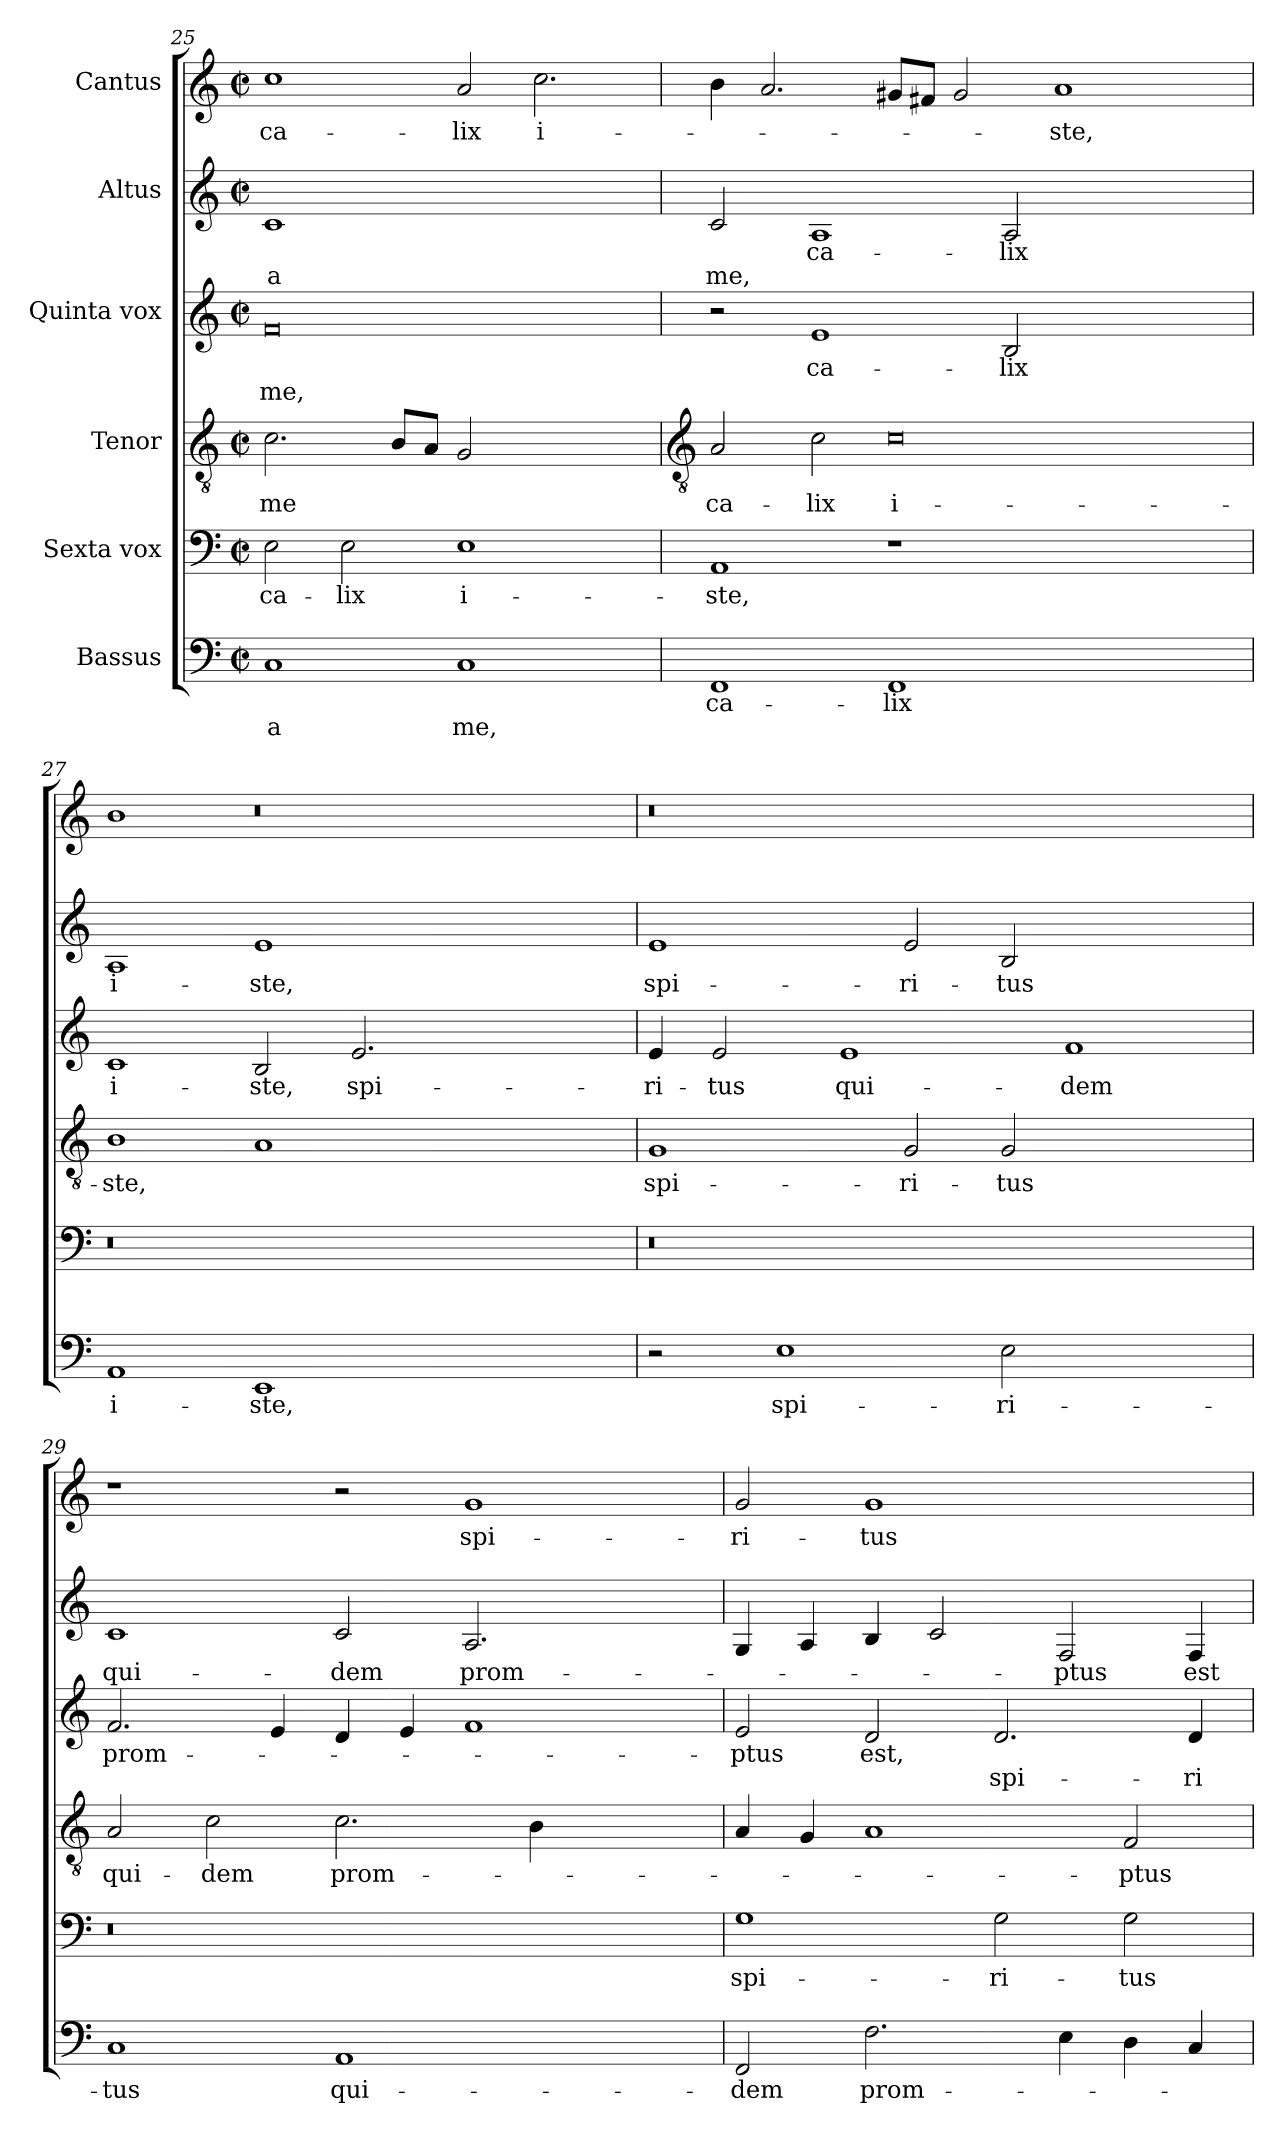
**kern	**text	**text	**kern	**text	**kern	**text	**kern	**text	**text	**kern	**text	**text	**kern	**text
*part6	*part6	*part6	*part5	*part5	*part4	*part4	*part3	*part3	*part3	*part2	*part2	*part2	*part1	*part1
*staff6	*staff6	*staff6	*staff5	*staff5	*staff4	*staff4	*staff3	*staff3	*staff3	*staff2	*staff2	*staff2	*staff1	*staff1
*I"Bassus	*	*	*I"Sexta vox	*	*I"Tenor	*	*I"Quinta vox	*	*	*I"Altus	*	*	*I"Cantus	*
!!LO:LB:g=z
*clefF4	*	*	*clefF4	*	*clefGv2	*	*clefG2	*	*	*clefG2	*	*	*clefG2	*
*k[]	*	*	*k[]	*	*k[]	*	*k[]	*	*	*k[]	*	*	*k[]	*
*C:	*	*	*C:	*	*C:	*	*C:	*	*	*C:	*	*	*C:	*
*M4/2	*	*	*M4/2	*	*M4/2	*	*M4/2	*	*	*M4/2	*	*	*M4/2	*
*met(c|)	*	*	*met(c|)	*	*met(c|)	*	*met(c|)	*	*	*met(c|)	*	*	*met(c|)	*
=25	=25	=25	=25	=25	=25	=25	=25	=25	=25	=25	=25	=25	=25	=25
!	!	!LO:LY:b	!	!LO:LY:b	!	!LO:LY:b	!	!	!LO:LY:b	!	!	!LO:LY:b	!	!LO:LY:b
1C	.	a	2E	ca-	2.c	me	0f	.	me,	1c	.	a	1cc	ca-
!	!	!	!	!LO:LY:b	!	!	!	!	!	!	!	!	!	!
.	.	.	2E	-lix	.	.	.	.	.	.	.	.	.	.
.	.	.	.	.	8BL	.	.	.	.	.	.	.	.	.
.	.	.	.	.	8AJ	.	.	.	.	.	.	.	.	.
!	!	!LO:LY:b	!	!LO:LY:b	!	!	!	!	!	!	!	!	!	!LO:LY:b
1C	.	me,	1E	i-	2G	.	.	.	.	1ryy	.	.	2a	-lix
!	!	!	!	!	!	!	!	!	!	!	!	!	!	!LO:LY:b
.	.	.	.	.	2.ryy	.	.	.	.	.	.	.	2.cc	i-
4ryy	.	.	4ryy	.	.	.	4ryy	.	.	4ryy	.	.	.	.
!!LO:LB:g=z
=26	=26	=26	=26	=26	=26	=26	=26	=26	=26	=26	=26	=26	=26	=26
*	*	*	*	*	*clefGv2	*	*	*	*	*	*	*	*	*
!	!LO:LY:b	!	!	!LO:LY:b	!	!LO:LY:b	!	!	!	!	!	!LO:LY:b	!	!
1FF	ca-	.	1AA	-ste,	2A	ca-	2r	.	.	2c	.	me,	4b	.
.	.	.	.	.	.	.	.	.	.	.	.	.	2.a	.
!	!	!	!	!	!	!LO:LY:b	!	!LO:LY:b	!	!	!LO:LY:b	!	!	!
.	.	.	.	.	2c	-lix	1e	ca-	.	1A	ca-	.	.	.
!	!LO:LY:b	!	!	!	!	!LO:LY:b	!	!	!	!	!	!	!	!
1FF	-lix	.	1r	.	0c	i-	.	.	.	.	.	.	8g#L	.
.	.	.	.	.	.	.	.	.	.	.	.	.	8f#J	.
.	.	.	.	.	.	.	.	.	.	.	.	.	2g#	.
!	!	!	!	!	!	!	!	!LO:LY:b	!	!	!LO:LY:b	!	!	!
.	.	.	.	.	.	.	2B	-lix	.	2A	-lix	.	.	.
!	!	!	!	!	!	!	!	!	!	!	!	!	!	!LO:LY:b
.	.	.	.	.	.	.	.	.	.	.	.	.	1a	-ste,
1ryy	.	.	1ryy	.	.	.	1ryy	.	.	1ryy	.	.	.	.
.	.	.	.	.	.	.	.	.	.	.	.	.	4ryy	.
=27	=27	=27	=27	=27	=27	=27	=27	=27	=27	=27	=27	=27	=27	=27
!	!LO:LY:b	!	!	!	!	!LO:LY:b	!	!LO:LY:b	!	!	!LO:LY:b	!	!	!
1AA	i-	.	0r	.	1B	-ste,	1c	i-	.	1A	i-	.	1b	.
!	!LO:LY:b	!	!	!	!	!	!	!LO:LY:b	!	!	!LO:LY:b	!	!	!
1EE	-ste,	.	.	.	1A	.	2B	-ste,	.	1e	-ste,	.	0r	.
!	!	!	!	!	!	!	!	!LO:LY:b	!	!	!	!	!	!
.	.	.	.	.	.	.	2.e	spi-	.	.	.	.	.	.
1ryy	.	.	1ryy	.	1ryy	.	.	.	.	1ryy	.	.	.	.
.	.	.	.	.	.	.	2.ryy	.	.	.	.	.	.	.
=28	=28	=28	=28	=28	=28	=28	=28	=28	=28	=28	=28	=28	=28	=28
!	!	!	!	!	!	!LO:LY:b	!	!LO:LY:b	!	!	!LO:LY:b	!	!	!
2r	.	.	0r	.	1G	spi-	4e	-ri-	.	1e	spi-	.	0r	.
!	!	!	!	!	!	!	!	!LO:LY:b	!	!	!	!	!	!
.	.	.	.	.	.	.	2e	-tus	.	.	.	.	.	.
!	!LO:LY:b	!	!	!	!	!	!	!	!	!	!	!	!	!
1E	spi-	.	.	.	.	.	.	.	.	.	.	.	.	.
!	!	!	!	!	!	!	!	!LO:LY:b	!	!	!	!	!	!
.	.	.	.	.	.	.	1e	qui-	.	.	.	.	.	.
!	!	!	!	!	!	!LO:LY:b	!	!	!	!	!LO:LY:b	!	!	!
.	.	.	.	.	2G	-ri-	.	.	.	2e	-ri-	.	.	.
!	!LO:LY:b	!	!	!	!	!LO:LY:b	!	!	!	!	!LO:LY:b	!	!	!
2E	-ri-	.	.	.	2G	-tus	.	.	.	2B	-tus	.	.	.
!	!	!	!	!	!	!	!	!LO:LY:b	!	!	!	!	!	!
.	.	.	.	.	.	.	1f	-dem	.	.	.	.	.	.
2.ryy	.	.	2.ryy	.	2.ryy	.	.	.	.	2.ryy	.	.	2.ryy	.
=29	=29	=29	=29	=29	=29	=29	=29	=29	=29	=29	=29	=29	=29	=29
!	!LO:LY:b	!	!	!	!	!LO:LY:b	!	!LO:LY:b	!	!	!LO:LY:b	!	!	!
1C	-tus	.	0r	.	2A	qui-	2.f	prom-	.	1c	qui-	.	1r	.
!	!	!	!	!	!	!LO:LY:b	!	!	!	!	!	!	!	!
.	.	.	.	.	2c	-dem	.	.	.	.	.	.	.	.
.	.	.	.	.	.	.	4e	.	.	.	.	.	.	.
!	!LO:LY:b	!	!	!	!	!LO:LY:b	!	!	!	!	!LO:LY:b	!	!	!
1AA	qui-	.	.	.	2.c	prom-	4d	.	.	2c	-dem	.	2r	.
.	.	.	.	.	.	.	4e	.	.	.	.	.	.	.
!	!	!	!	!	!	!	!	!	!	!	!LO:LY:b	!	!	!LO:LY:b
.	.	.	.	.	.	.	1f	.	.	2.A	prom-	.	1g	spi-
.	.	.	.	.	4B	.	.	.	.	.	.	.	.	.
2ryy	.	.	2ryy	.	2ryy	.	.	.	.	.	.	.	.	.
.	.	.	.	.	.	.	.	.	.	4ryy	.	.	.	.
=30	=30	=30	=30	=30	=30	=30	=30	=30	=30	=30	=30	=30	=30	=30
!	!LO:LY:b	!	!	!LO:LY:b	!	!	!	!LO:LY:b	!	!	!	!	!	!LO:LY:b
2FF	-dem	.	1G	spi-	4A	.	2e	-ptus	.	4G	.	.	2g	-ri-
.	.	.	.	.	4G	.	.	.	.	4A	.	.	.	.
!	!LO:LY:b	!	!	!	!	!	!	!LO:LY:b	!	!	!	!	!	!LO:LY:b
2.F	prom-	.	.	.	1A	.	2d	est,	.	4B	.	.	1g	-tus
.	.	.	.	.	.	.	.	.	.	2c	.	.	.	.
!	!	!	!	!LO:LY:b	!	!	!	!	!LO:LY:b	!	!	!	!	!
.	.	.	2G	-ri-	.	.	2.d	.	spi-	.	.	.	.	.
!	!	!	!	!	!	!	!	!	!	!	!LO:LY:b	!	!	!
4E	.	.	.	.	.	.	.	.	.	2F	-ptus	.	.	.
!	!	!	!	!LO:LY:b	!	!LO:LY:b	!	!	!	!	!	!	!	!
4D	.	.	2G	-tus	2F	-ptus	.	.	.	.	.	.	2ryy	.
!	!	!	!	!	!	!	!	!	!LO:LY:b	!	!LO:LY:b	!	!	!
4C	.	.	.	.	.	.	4d	.	-ri-	4F	est	.	.	.
=	=	=	=	=	=	=	=	=	=	=	=	=	=	=
*-	*-	*-	*-	*-	*-	*-	*-	*-	*-	*-	*-	*-	*-	*-
